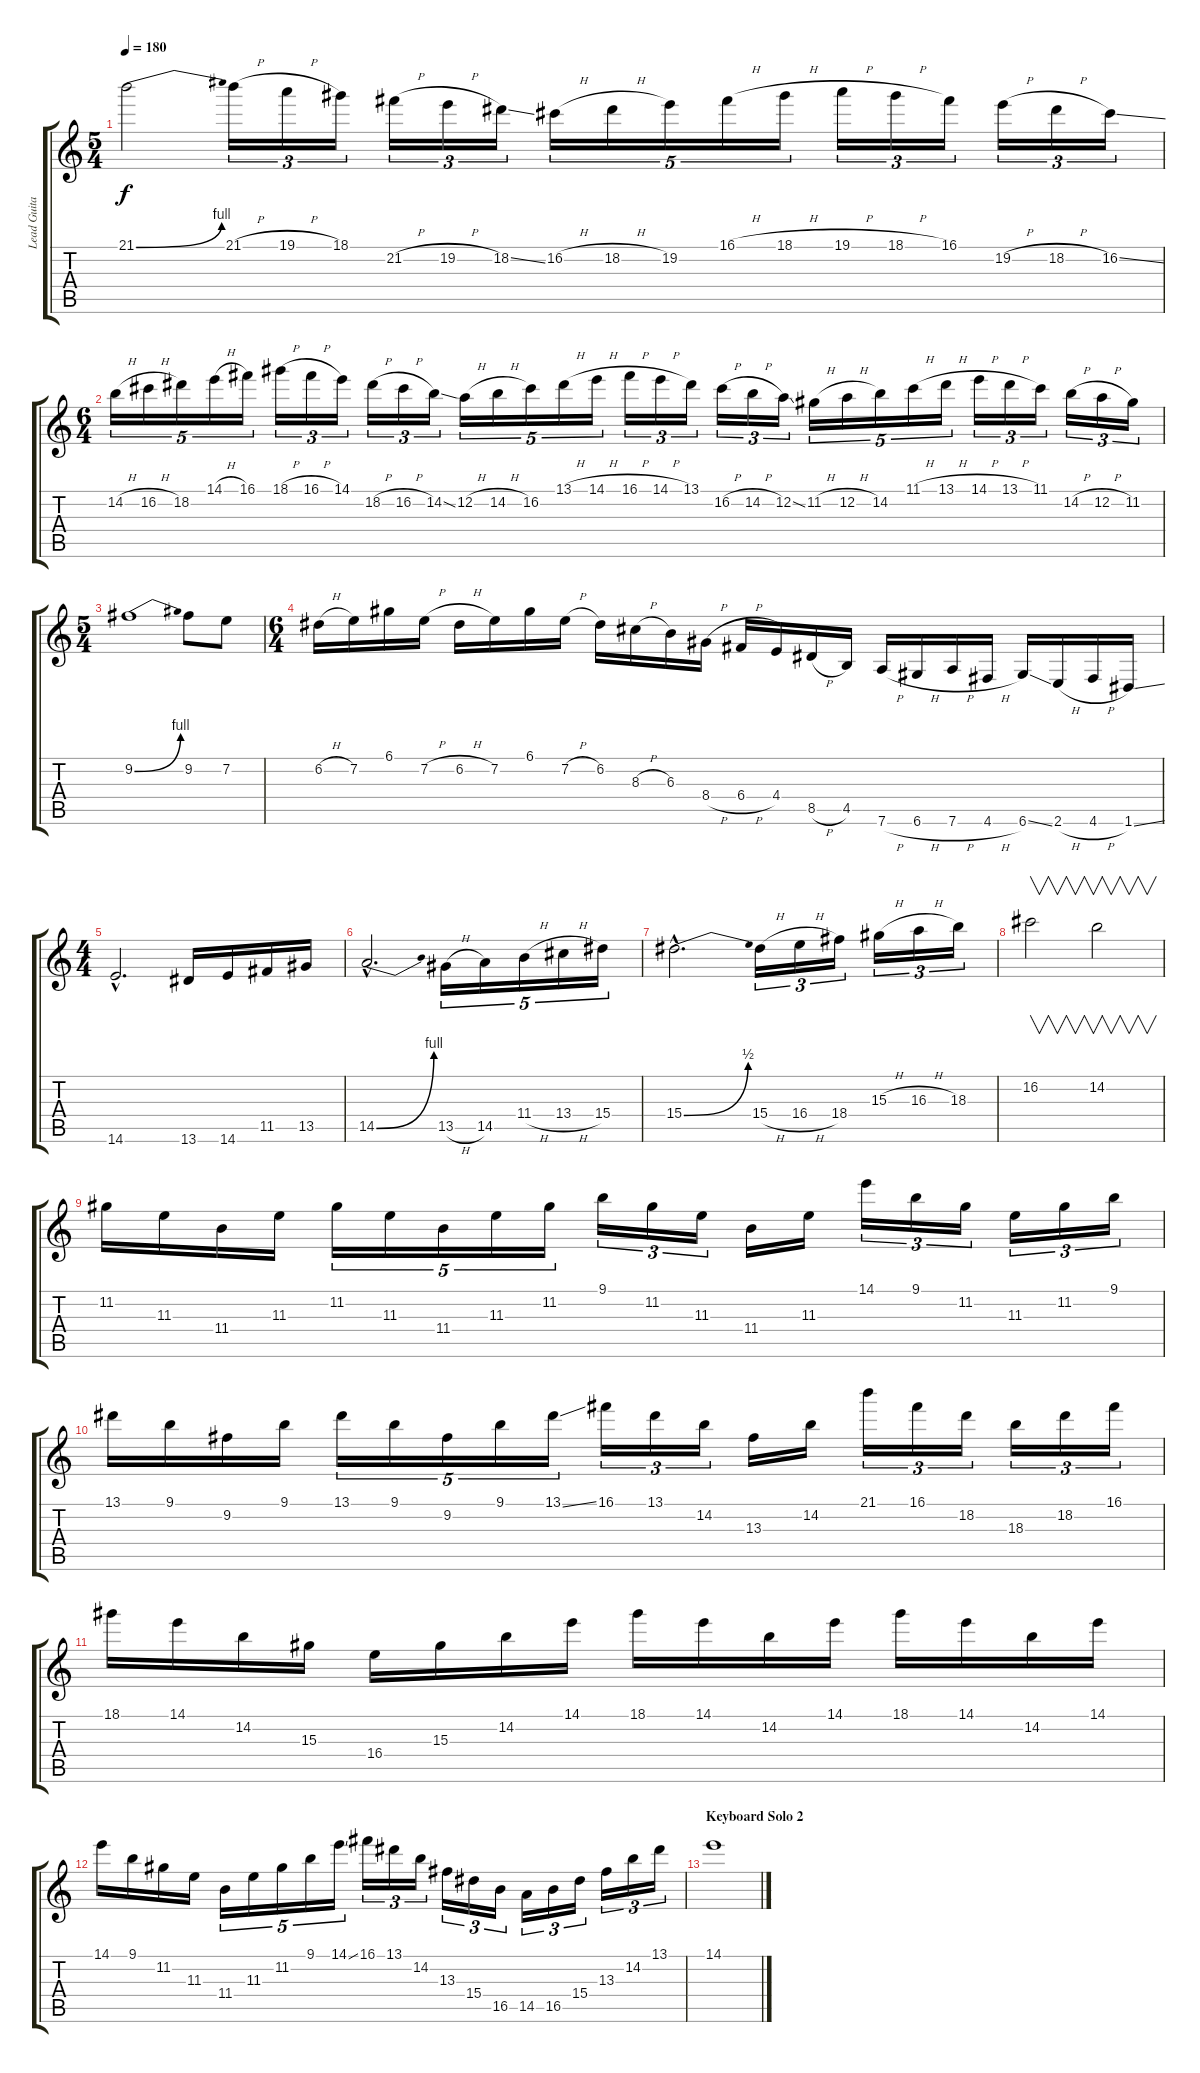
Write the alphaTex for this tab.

\track ("Lead Guitar" "Lead Guita") {instrument distortionguitar}
\staff {score tabs}
\tuning (D4 A3 F3 C3 G2 D2) {hide}
\ts (5 4)
\tempo 180
\clef g2
\ks c
21.1{be (bend 0 0 60 4)}.2{dy f} 21.1{h}.16{tu (3 2)} 19.1{h}.16{tu (3 2)} 18.1.16{tu (3 2)} 21.2{h}.16{tu (3 2)} 19.2{h}.16{tu (3 2)} 18.2{ss}.16{tu (3 2)} 16.2{h}.16{tu (5 4)} 18.2{h}.16{tu (5 4)} 19.2.16{tu (5 4)} 16.1{h}.16{tu (5 4)} 18.1{h}.16{tu (5 4)} 19.1{h}.16{tu (3 2)} 18.1{h}.16{tu (3 2)} 16.1.16{tu (3 2)} 19.2{h}.16{tu (3 2)} 18.2{h}.16{tu (3 2)} 16.2{ss}.16{tu (3 2)} |
\ts (6 4)
14.2{h}.16{tu (5 4)} 16.2{h}.16{tu (5 4)} 18.2.16{tu (5 4)} 14.1{h}.16{tu (5 4)} 16.1.16{tu (5 4)} 18.1{h}.16{tu (3 2)} 16.1{h}.16{tu (3 2)} 14.1.16{tu (3 2)} 18.2{h}.16{tu (3 2)} 16.2{h}.16{tu (3 2)} 14.2{ss}.16{tu (3 2)} 12.2{h}.16{tu (5 4)} 14.2{h}.16{tu (5 4)} 16.2.16{tu (5 4)} 13.1{h}.16{tu (5 4)} 14.1{h}.16{tu (5 4)} 16.1{h}.16{tu (3 2)} 14.1{h}.16{tu (3 2)} 13.1.16{tu (3 2)} 16.2{h}.16{tu (3 2)} 14.2{h}.16{tu (3 2)} 12.2{ss}.16{tu (3 2)} 11.2{h}.16{tu (5 4)} 12.2{h}.16{tu (5 4)} 14.2.16{tu (5 4)} 11.1{h}.16{tu (5 4)} 13.1{h}.16{tu (5 4)} 14.1{h}.16{tu (3 2)} 13.1{h}.16{tu (3 2)} 11.1.16{tu (3 2)} 14.2{h}.16{tu (3 2)} 12.2{h}.16{tu (3 2)} 11.2.16{tu (3 2)} |
\ts (5 4)
9.2{be (bend 0 0 60 4)}.1 9.2.8 7.2.8 |
\ts (6 4)
6.2{h}.16 7.2.16 6.1.16 7.2{h}.16 6.2{h}.16 7.2.16 6.1.16 7.2{h}.16 6.2.16 8.3{h}.16 6.3.16 8.4{h}.16 6.4{h}.16 4.4.16 8.5{h}.16 4.5.16 7.6{h}.16 6.6{h}.16 7.6{h}.16 4.6{h}.16 6.6{ss}.16 2.6{h}.16 4.6{h}.16 1.6{ss}.16 |
\ts (4 4)
14.6{hac}.2{d balance 0} 13.6.16 14.6.16 11.5.16 13.5.16 |
14.5{be (bend 0 0 60 4) hac}.2{d} 13.5{h}.16{tu (5 4)} 14.5.16{tu (5 4)} 11.4{h}.16{tu (5 4)} 13.4{h}.16{tu (5 4)} 15.4.16{tu (5 4)} |
15.4{be (bend 0 0 60 2) hac}.2{d} 15.4{h}.16{tu (3 2)} 16.4{h}.16{tu (3 2)} 18.4.16{tu (3 2)} 15.3{h}.16{tu (3 2)} 16.3{h}.16{tu (3 2)} 18.3.16{tu (3 2)} |
16.2.2{v} 14.2.2{v} |
11.2.16{balance 0} 11.3.16 11.4.16 11.3.16 11.2.16{tu (5 4)} 11.3.16{tu (5 4)} 11.4.16{tu (5 4)} 11.3.16{tu (5 4)} 11.2.16{tu (5 4)} 9.1.16{tu (3 2)} 11.2.16{tu (3 2)} 11.3.16{tu (3 2)} 11.4.16 11.3.16 14.1.16{tu (3 2)} 9.1.16{tu (3 2)} 11.2.16{tu (3 2)} 11.3.16{tu (3 2)} 11.2.16{tu (3 2)} 9.1.16{tu (3 2)} |
13.1.16 9.1.16 9.2.16 9.1.16 13.1.16{tu (5 4)} 9.1.16{tu (5 4)} 9.2.16{tu (5 4)} 9.1.16{tu (5 4)} 13.1{ss}.16{tu (5 4)} 16.1.16{tu (3 2)} 13.1.16{tu (3 2)} 14.2.16{tu (3 2)} 13.3.16 14.2.16 21.1.16{tu (3 2)} 16.1.16{tu (3 2)} 18.2.16{tu (3 2)} 18.3.16{tu (3 2)} 18.2.16{tu (3 2)} 16.1.16{tu (3 2)} |
18.1.16 14.1.16 14.2.16 15.3.16 16.4.16 15.3.16 14.2.16 14.1.16 18.1.16 14.1.16 14.2.16 14.1.16 18.1.16 14.1.16 14.2.16 14.1.16 |
14.1.16 9.1.16 11.2.16 11.3.16 11.4.16{tu (5 4)} 11.3.16{tu (5 4)} 11.2.16{tu (5 4)} 9.1.16{tu (5 4)} 14.1{ss}.16{tu (5 4)} 16.1.16{tu (3 2)} 13.1.16{tu (3 2)} 14.2.16{tu (3 2)} 13.3.16{tu (3 2)} 15.4.16{tu (3 2)} 16.5.16{tu (3 2)} 14.5.16{tu (3 2)} 16.5.16{tu (3 2)} 15.4.16{tu (3 2)} 13.3.16{tu (3 2)} 14.2.16{tu (3 2)} 13.1.16{tu (3 2)} |
\section ("" "Keyboard Solo 2")
14.1.1{balance 0}
